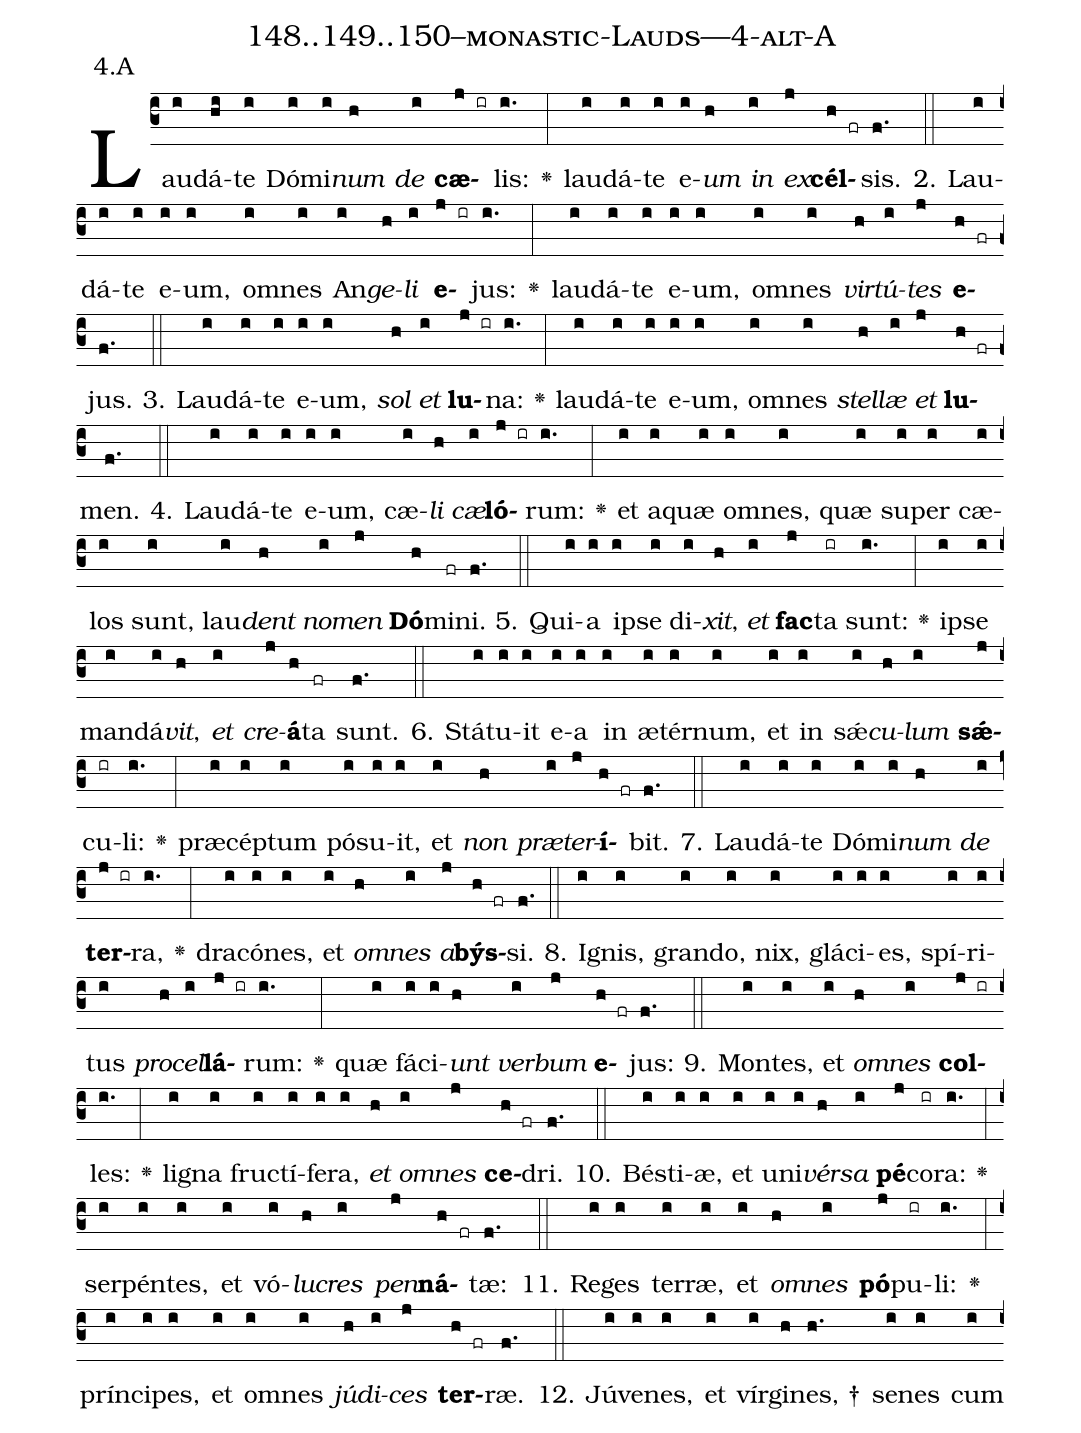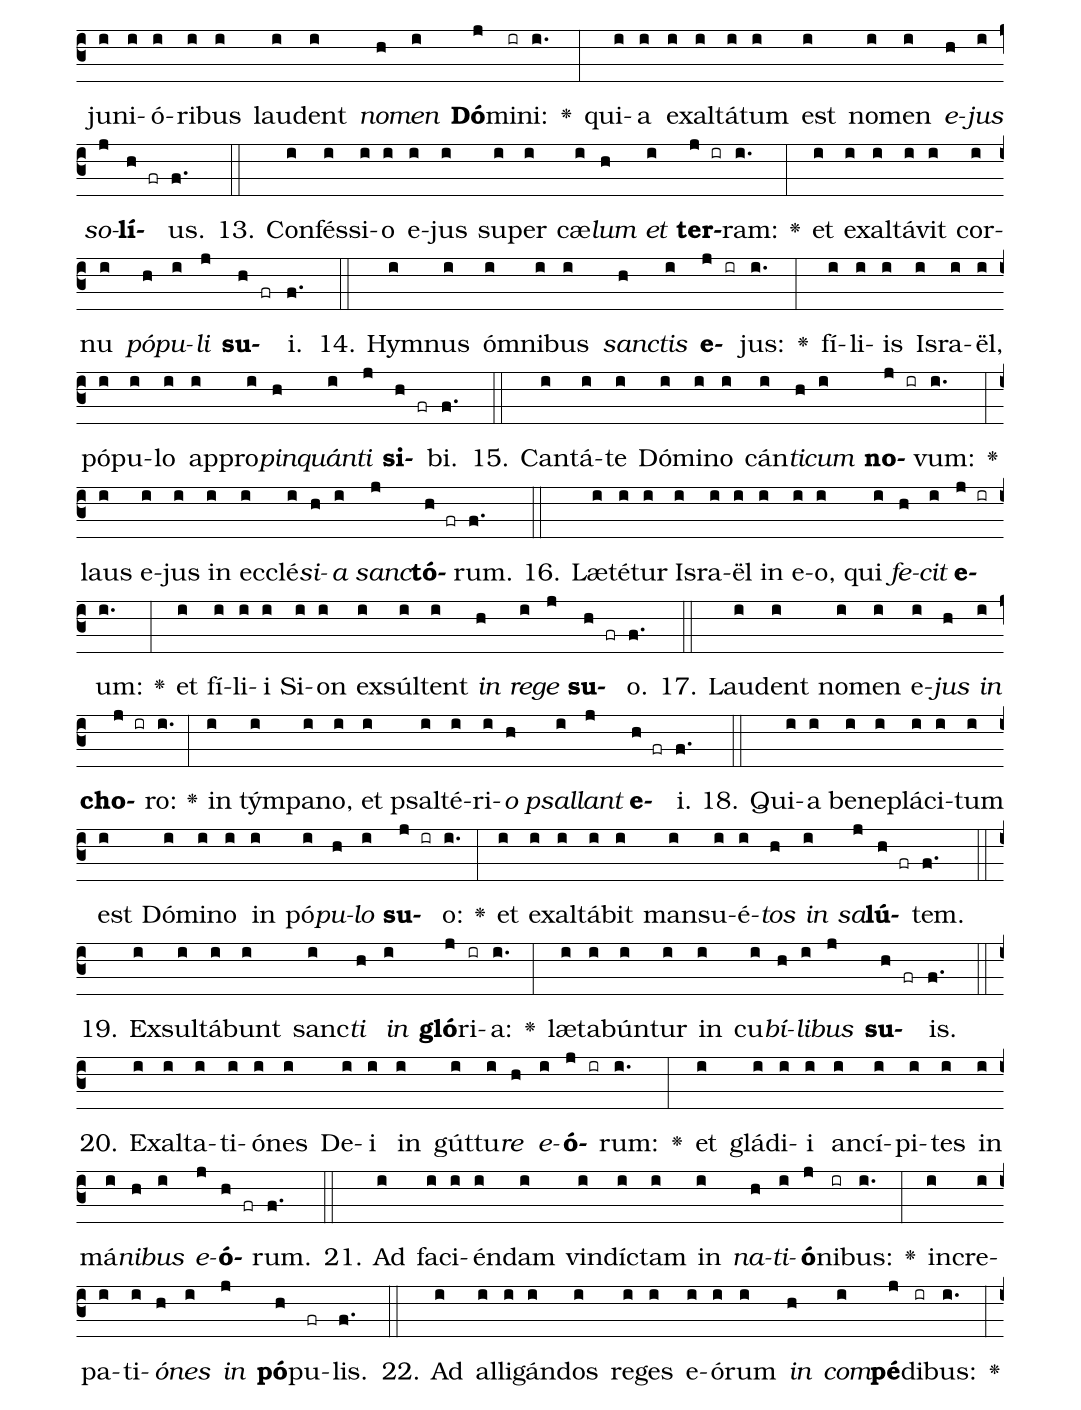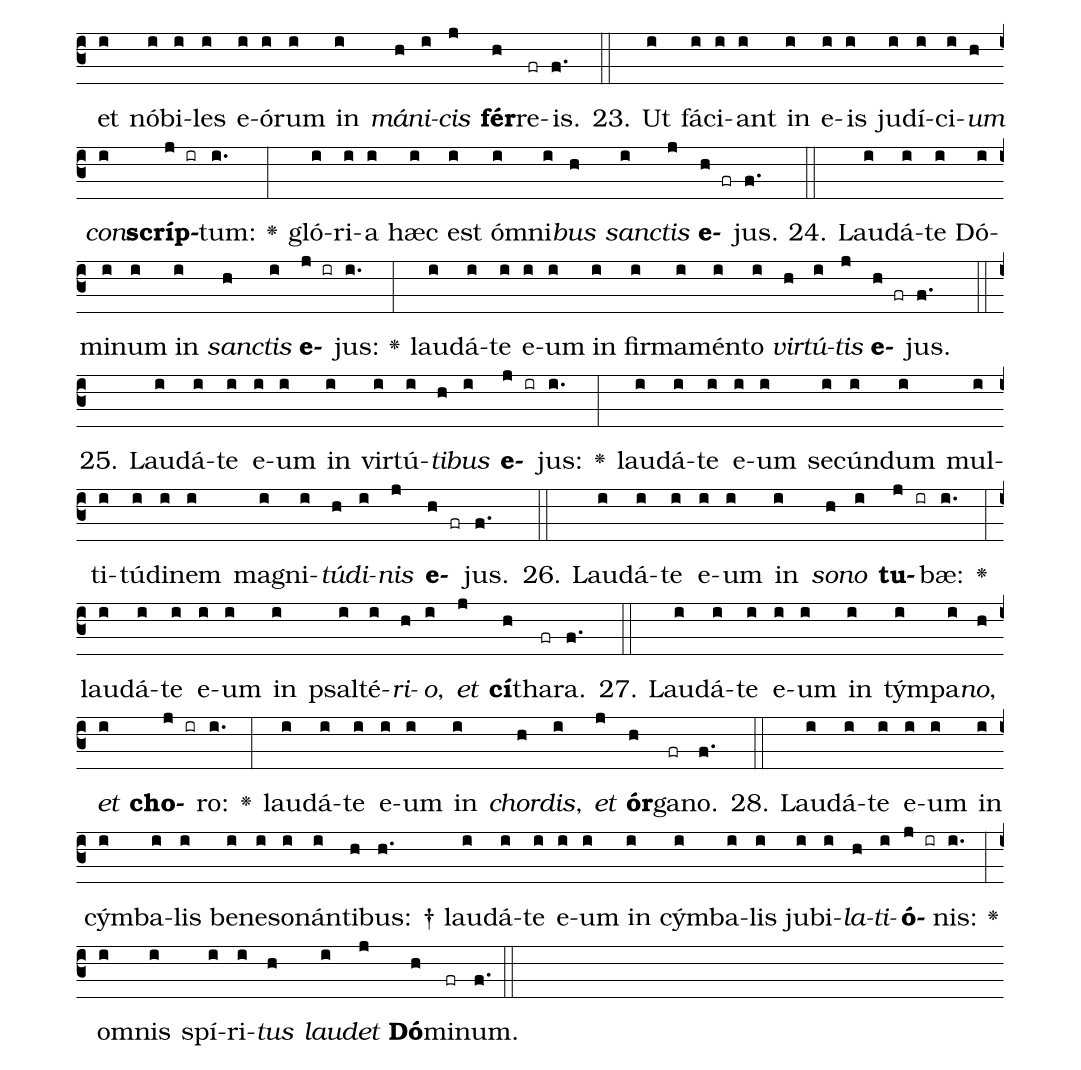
name: 148..149..150--monastic-Lauds---4-alt-A;
annotation: 4.A;
%%
(c3)Lau(i)dá(hi)te(i) Dó(i)mi(i)<i>num</i>(h) <i>de</i>(i) <b>cæ</b>(j ir)lis:(i.) <v>\greheightstar</v>(:) lau(i)dá(i)te(i) e(i)<i>um</i>(h) <i>in</i>(i) <i>ex</i>(j)<b>cél</b>(h fr)sis.(f.) (::)
2. Lau(i)dá(i)te(i) e(i)um,(i) om(i)nes(i) An(i)<i>ge</i>(h)<i>li</i>(i) <b>e</b>(j ir)jus:(i.) <v>\greheightstar</v>(:) lau(i)dá(i)te(i) e(i)um,(i) om(i)nes(i) <i>vir</i>(h)<i>tú</i>(i)<i>tes</i>(j) <b>e</b>(h fr)jus.(f.) (::)
3. Lau(i)dá(i)te(i) e(i)um,(i) <i>sol</i>(h) <i>et</i>(i) <b>lu</b>(j ir)na:(i.) <v>\greheightstar</v>(:) lau(i)dá(i)te(i) e(i)um,(i) om(i)nes(i) <i>stel</i>(h)<i>læ</i>(i) <i>et</i>(j) <b>lu</b>(h fr)men.(f.) (::)
4. Lau(i)dá(i)te(i) e(i)um,(i) cæ(i)<i>li</i>(h) <i>cæ</i>(i)<b>ló</b>(j ir)rum:(i.) <v>\greheightstar</v>(:) et(i) a(i)quæ(i) om(i)nes,(i) quæ(i) su(i)per(i) cæ(i)los(i) sunt,(i) lau(i)<i>dent</i>(h) <i>no</i>(i)<i>men</i>(j) <b>Dó</b>(h)mi(fr)ni.(f.) (::)
5. Qui(i)a(i) ip(i)se(i) di(i)<i>xit</i>,(h) <i>et</i>(i) <b>fac</b>(j)ta(ir) sunt:(i.) <v>\greheightstar</v>(:) ip(i)se(i) man(i)dá(i)<i>vit</i>,(h) <i>et</i>(i) <i>cre</i>(j)<b>á</b>(h)ta(fr) sunt.(f.) (::)
6. Stá(i)tu(i)it(i) e(i)a(i) in(i) æ(i)tér(i)num,(i) et(i) in(i) sǽ(i)<i>cu</i>(h)<i>lum</i>(i) <b>sǽ</b>(j)cu(ir)li:(i.) <v>\greheightstar</v>(:) præ(i)cép(i)tum(i) pó(i)su(i)it,(i) et(i) <i>non</i>(h) <i>præ</i>(i)<i>ter</i>(j)<b>í</b>(h fr)bit.(f.) (::)
7. Lau(i)dá(i)te(i) Dó(i)mi(i)<i>num</i>(h) <i>de</i>(i) <b>ter</b>(j ir)ra,(i.) <v>\greheightstar</v>(:) dra(i)có(i)nes,(i) et(i) <i>om</i>(h)<i>nes</i>(i) <i>a</i>(j)<b>býs</b>(h fr)si.(f.) (::)
8. I(i)gnis,(i) gran(i)do,(i) nix,(i) glá(i)ci(i)es,(i) spí(i)ri(i)tus(i) <i>pro</i>(h)<i>cel</i>(i)<b>lá</b>(j ir)rum:(i.) <v>\greheightstar</v>(:) quæ(i) fá(i)ci(i)<i>unt</i>(h) <i>ver</i>(i)<i>bum</i>(j) <b>e</b>(h fr)jus:(f.) (::)
9. Mon(i)tes,(i) et(i) <i>om</i>(h)<i>nes</i>(i) <b>col</b>(j ir)les:(i.) <v>\greheightstar</v>(:) li(i)gna(i) fruc(i)tí(i)fe(i)ra,(i) <i>et</i>(h) <i>om</i>(i)<i>nes</i>(j) <b>ce</b>(h fr)dri.(f.) (::)
10. Bés(i)ti(i)æ,(i) et(i) u(i)ni(i)<i>vér</i>(h)<i>sa</i>(i) <b>pé</b>(j)co(ir)ra:(i.) <v>\greheightstar</v>(:) ser(i)pén(i)tes,(i) et(i) vó(i)<i>lu</i>(h)<i>cres</i>(i) <i>pen</i>(j)<b>ná</b>(h fr)tæ:(f.) (::)
11. Re(i)ges(i) ter(i)ræ,(i) et(i) <i>om</i>(h)<i>nes</i>(i) <b>pó</b>(j)pu(ir)li:(i.) <v>\greheightstar</v>(:) prín(i)ci(i)pes,(i) et(i) om(i)nes(i) <i>jú</i>(h)<i>di</i>(i)<i>ces</i>(j) <b>ter</b>(h fr)ræ.(f.) (::)
12. Jú(i)ve(i)nes,(i) et(i) vír(i)gi(h)nes, †(h.) se(i)nes(i) cum(i) ju(i)ni(i)ó(i)ri(i)bus(i) lau(i)dent(i) <i>no</i>(h)<i>men</i>(i) <b>Dó</b>(j)mi(ir)ni:(i.) <v>\greheightstar</v>(:) qui(i)a(i) ex(i)al(i)tá(i)tum(i) est(i) no(i)men(i) <i>e</i>(h)<i>jus</i>(i) <i>so</i>(j)<b>lí</b>(h fr)us.(f.) (::)
13. Con(i)fés(i)si(i)o(i) e(i)jus(i) su(i)per(i) cæ(i)<i>lum</i>(h) <i>et</i>(i) <b>ter</b>(j ir)ram:(i.) <v>\greheightstar</v>(:) et(i) ex(i)al(i)tá(i)vit(i) cor(i)nu(i) <i>pó</i>(h)<i>pu</i>(i)<i>li</i>(j) <b>su</b>(h fr)i.(f.) (::)
14. Hym(i)nus(i) óm(i)ni(i)bus(i) <i>sanc</i>(h)<i>tis</i>(i) <b>e</b>(j ir)jus:(i.) <v>\greheightstar</v>(:) fí(i)li(i)is(i) Is(i)ra(i)ël,(i) pó(i)pu(i)lo(i) ap(i)pro(i)<i>pin</i>(h)<i>quán</i>(i)<i>ti</i>(j) <b>si</b>(h fr)bi.(f.) (::)
15. Can(i)tá(i)te(i) Dó(i)mi(i)no(i) cán(i)<i>ti</i>(h)<i>cum</i>(i) <b>no</b>(j ir)vum:(i.) <v>\greheightstar</v>(:) laus(i) e(i)jus(i) in(i) ec(i)clé(i)<i>si</i>(h)<i>a</i>(i) <i>sanc</i>(j)<b>tó</b>(h fr)rum.(f.) (::)
16. Læ(i)té(i)tur(i) Is(i)ra(i)ël(i) in(i) e(i)o,(i) qui(i) <i>fe</i>(h)<i>cit</i>(i) <b>e</b>(j ir)um:(i.) <v>\greheightstar</v>(:) et(i) fí(i)li(i)i(i) Si(i)on(i) ex(i)súl(i)tent(i) <i>in</i>(h) <i>re</i>(i)<i>ge</i>(j) <b>su</b>(h fr)o.(f.) (::)
17. Lau(i)dent(i) no(i)men(i) e(i)<i>jus</i>(h) <i>in</i>(i) <b>cho</b>(j ir)ro:(i.) <v>\greheightstar</v>(:) in(i) tým(i)pa(i)no,(i) et(i) psal(i)té(i)ri(i)<i>o</i>(h) <i>psal</i>(i)<i>lant</i>(j) <b>e</b>(h fr)i.(f.) (::)
18. Qui(i)a(i) be(i)ne(i)plá(i)ci(i)tum(i) est(i) Dó(i)mi(i)no(i) in(i) pó(i)<i>pu</i>(h)<i>lo</i>(i) <b>su</b>(j ir)o:(i.) <v>\greheightstar</v>(:) et(i) ex(i)al(i)tá(i)bit(i) man(i)su(i)é(i)<i>tos</i>(h) <i>in</i>(i) <i>sa</i>(j)<b>lú</b>(h fr)tem.(f.) (::)
19. Ex(i)sul(i)tá(i)bunt(i) sanc(i)<i>ti</i>(h) <i>in</i>(i) <b>gló</b>(j)ri(ir)a:(i.) <v>\greheightstar</v>(:) læ(i)ta(i)bún(i)tur(i) in(i) cu(i)<i>bí</i>(h)<i>li</i>(i)<i>bus</i>(j) <b>su</b>(h fr)is.(f.) (::)
20. Ex(i)al(i)ta(i)ti(i)ó(i)nes(i) De(i)i(i) in(i) gút(i)tu(i)<i>re</i>(h) <i>e</i>(i)<b>ó</b>(j ir)rum:(i.) <v>\greheightstar</v>(:) et(i) glá(i)di(i)i(i) an(i)cí(i)pi(i)tes(i) in(i) má(i)<i>ni</i>(h)<i>bus</i>(i) <i>e</i>(j)<b>ó</b>(h fr)rum.(f.) (::)
21. Ad(i) fa(i)ci(i)én(i)dam(i) vin(i)díc(i)tam(i) in(i) <i>na</i>(h)<i>ti</i>(i)<b>ó</b>(j)ni(ir)bus:(i.) <v>\greheightstar</v>(:) in(i)cre(i)pa(i)ti(i)<i>ó</i>(h)<i>nes</i>(i) <i>in</i>(j) <b>pó</b>(h)pu(fr)lis.(f.) (::)
22. Ad(i) al(i)li(i)gán(i)dos(i) re(i)ges(i) e(i)ó(i)rum(i) <i>in</i>(h) <i>com</i>(i)<b>pé</b>(j)di(ir)bus:(i.) <v>\greheightstar</v>(:) et(i) nó(i)bi(i)les(i) e(i)ó(i)rum(i) in(i) <i>má</i>(h)<i>ni</i>(i)<i>cis</i>(j) <b>fér</b>(h)re(fr)is.(f.) (::)
23. Ut(i) fá(i)ci(i)ant(i) in(i) e(i)is(i) ju(i)dí(i)ci(i)<i>um</i>(h) <i>con</i>(i)<b>scríp</b>(j ir)tum:(i.) <v>\greheightstar</v>(:) gló(i)ri(i)a(i) hæc(i) est(i) óm(i)ni(i)<i>bus</i>(h) <i>sanc</i>(i)<i>tis</i>(j) <b>e</b>(h fr)jus.(f.) (::)
24. Lau(i)dá(i)te(i) Dó(i)mi(i)num(i) in(i) <i>sanc</i>(h)<i>tis</i>(i) <b>e</b>(j ir)jus:(i.) <v>\greheightstar</v>(:) lau(i)dá(i)te(i) e(i)um(i) in(i) fir(i)ma(i)mén(i)to(i) <i>vir</i>(h)<i>tú</i>(i)<i>tis</i>(j) <b>e</b>(h fr)jus.(f.) (::)
25. Lau(i)dá(i)te(i) e(i)um(i) in(i) vir(i)tú(i)<i>ti</i>(h)<i>bus</i>(i) <b>e</b>(j ir)jus:(i.) <v>\greheightstar</v>(:) lau(i)dá(i)te(i) e(i)um(i) se(i)cún(i)dum(i) mul(i)ti(i)tú(i)di(i)nem(i) ma(i)gni(i)<i>tú</i>(h)<i>di</i>(i)<i>nis</i>(j) <b>e</b>(h fr)jus.(f.) (::)
26. Lau(i)dá(i)te(i) e(i)um(i) in(i) <i>so</i>(h)<i>no</i>(i) <b>tu</b>(j ir)bæ:(i.) <v>\greheightstar</v>(:) lau(i)dá(i)te(i) e(i)um(i) in(i) psal(i)té(i)<i>ri</i>(h)<i>o</i>,(i) <i>et</i>(j) <b>cí</b>(h)tha(fr)ra.(f.) (::)
27. Lau(i)dá(i)te(i) e(i)um(i) in(i) tým(i)pa(i)<i>no</i>,(h) <i>et</i>(i) <b>cho</b>(j ir)ro:(i.) <v>\greheightstar</v>(:) lau(i)dá(i)te(i) e(i)um(i) in(i) <i>chor</i>(h)<i>dis</i>,(i) <i>et</i>(j) <b>ór</b>(h)ga(fr)no.(f.) (::)
28. Lau(i)dá(i)te(i) e(i)um(i) in(i) cým(i)ba(i)lis(i) be(i)ne(i)so(i)nán(i)ti(h)bus: †(h.) lau(i)dá(i)te(i) e(i)um(i) in(i) cým(i)ba(i)lis(i) ju(i)bi(i)<i>la</i>(h)<i>ti</i>(i)<b>ó</b>(j ir)nis:(i.) <v>\greheightstar</v>(:) om(i)nis(i) spí(i)ri(i)<i>tus</i>(h) <i>lau</i>(i)<i>det</i>(j) <b>Dó</b>(h)mi(fr)num.(f.) (::)
